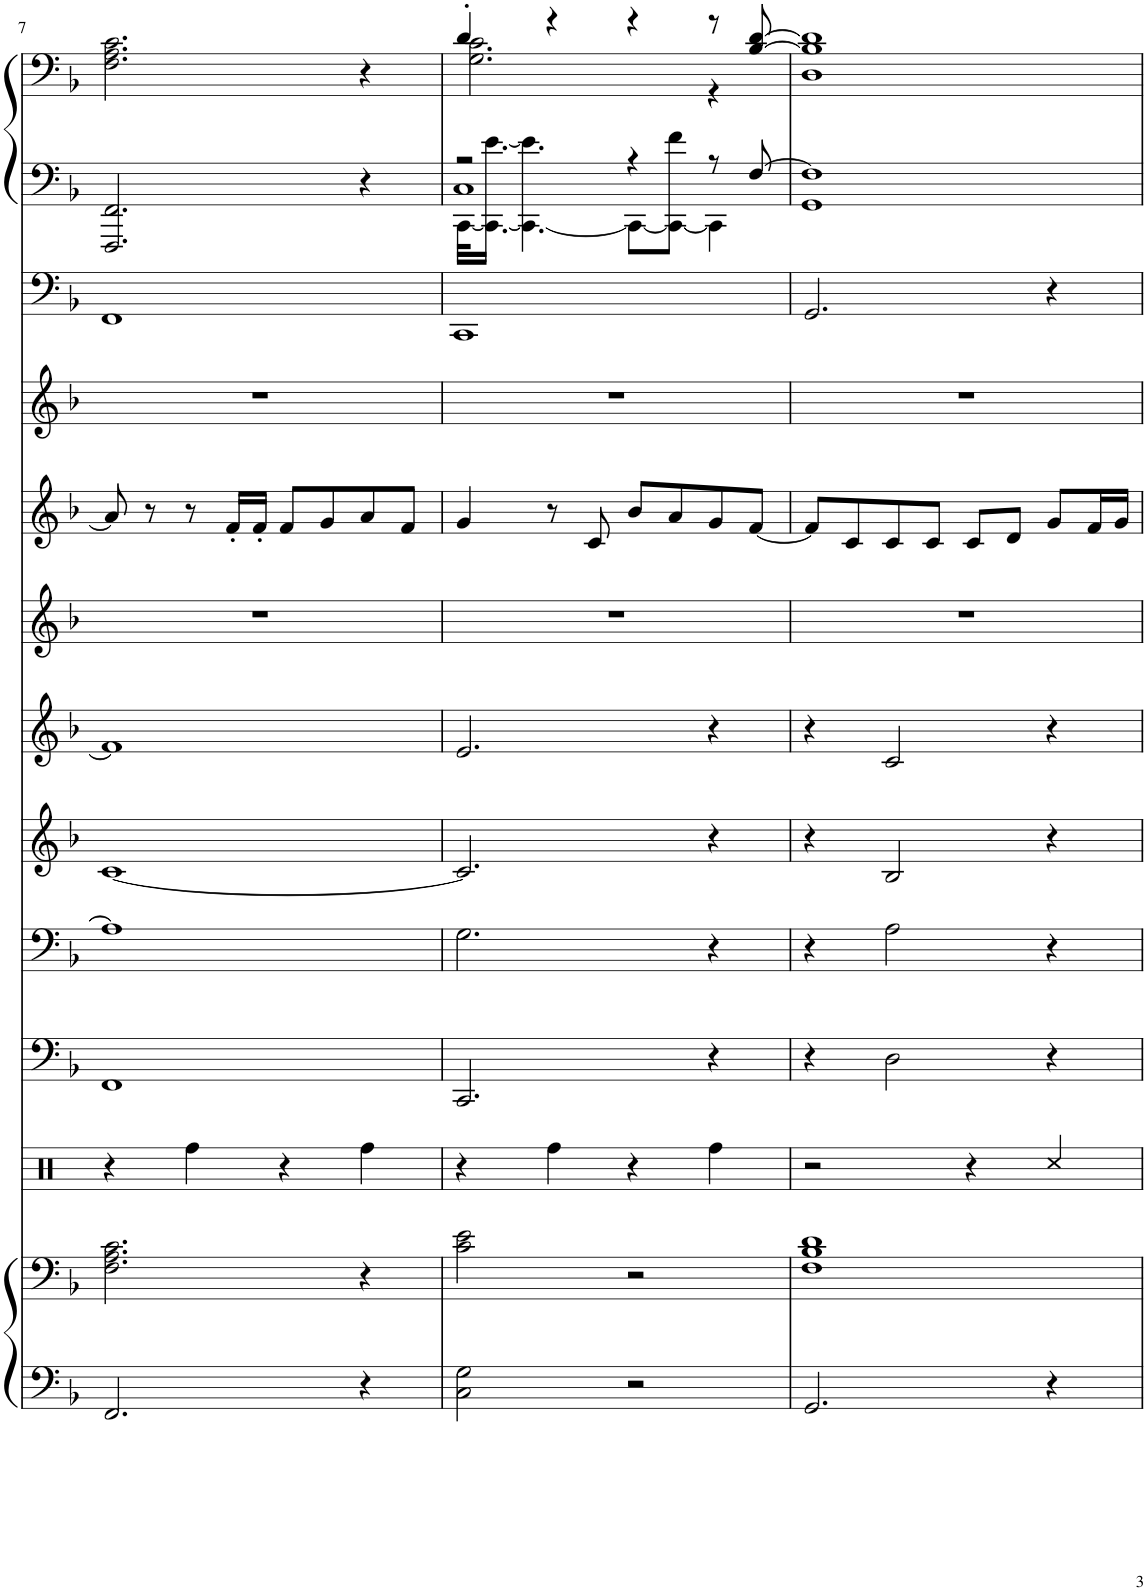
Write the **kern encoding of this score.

**kern	**kern	**kern	**kern	**kern	**kern	**kern	**kern	**kern	**kern	**kern	**kern	**kern
*part11	*part11	*part10	*part9	*part8	*part7	*part6	*part5	*part4	*part3	*part2	*part1	*part1
*staff13	*staff12	*staff11	*staff10	*staff9	*staff8	*staff7	*staff6	*staff5	*staff4	*staff3	*staff2	*staff1
*I"Grand Piano, Chords	*	*I"Percussion, Drums	*I"Strings 1, Cello	*I"Strings 1, Viola	*I"Strings 1, Violin 2	*I"Strings 1, Violin 1	*I"Choir Aahs, Choir Aahs	*I"Tenor Sax, Vocal Guide	*I"Clean Guitar, Clean Guitar	*I"Fingered Bass, Fingered Bass	*I"Grand Piano, Piano 1	*
*I'Pno	*	*	*I'Str	*I'Str	*I'Str	*I'Str	*I'Ch	*I'T Sax	*	*	*I'Pno	*
!!LO:PB:g=z
*clefF4	*clefF4	*clefX	*clefF4	*clefF4	*clefG2	*clefG2	*clefG2	*clefG2	*clefG2	*clefF4	*clefF4	*clefF4
*	*	*	*	*	*	*	*	*Trd8c14	*	*	*	*
*k[b-]	*k[b-]	*k[]	*k[b-]	*k[b-]	*k[b-]	*k[b-]	*k[b-]	*k[b-]	*k[b-]	*k[b-]	*k[b-]	*k[b-]
*M4/4	*M4/4	*M4/4	*M4/4	*M4/4	*M4/4	*M4/4	*M4/4	*M4/4	*M4/4	*M4/4	*M4/4	*M4/4
=7	=7	=7	=7	=7	=7	=7	=7	=7	=7	=7	=7	=7
2.FF/	2.F\ 2.A\ 2.c\	4r	1FF	1A]	[1c	1f]	1r	8a/]	1r	1FF	2.FFF/ 2.FF/	2.F\ 2.A\ 2.c\
.	.	.	.	.	.	.	.	8r	.	.	.	.
.	.	4Rff\	.	.	.	.	.	8r	.	.	.	.
.	.	.	.	.	.	.	.	16f'/LL	.	.	.	.
.	.	.	.	.	.	.	.	16f'/JJ	.	.	.	.
.	.	4r	.	.	.	.	.	8f/L	.	.	.	.
.	.	.	.	.	.	.	.	8g/	.	.	.	.
4r	4r	4Rff\	.	.	.	.	.	8a/	.	.	4r	4r
.	.	.	.	.	.	.	.	8f/J	.	.	.	.
=8	=8	=8	=8	=8	=8	=8	=8	=8	=8	=8	=8	=8
*	*	*	*	*	*	*	*	*	*	*	*^	*^
*	*	*	*	*	*	*	*	*	*	*	*	*^	*	*
2C\ 2G\	2c\ 2e\	4r	2.CC/	2.G\	2.c/]	2.e/	1r	4g/	1r	1CC	2r	[32CC\KLL	1C	4d'/	2.G\ 2.c\
.	.	.	.	.	.	.	.	.	.	.	.	16.CC\_ [16.e\JJ	.	.	.
.	.	.	.	.	.	.	.	.	.	.	.	4.CC\_ 4.e\]	.	.	.
.	.	4Rff\	.	.	.	.	.	8r	.	.	.	.	.	4r	.
.	.	.	.	.	.	.	.	8c/	.	.	.	.	.	.	.
2r	2r	4r	.	.	.	.	.	8b-/L	.	.	4r	8CC\L_	.	4r	.
.	.	.	.	.	.	.	.	8a/	.	.	.	8CC\_ 8f\J	.	.	.
.	.	4Rff\	4r	4r	4r	4r	.	8g/	.	.	8r	4CC\]	.	8r	4r
.	.	.	.	.	.	.	.	[8f/J	.	.	[8F/	.	.	[8B-/ [8d/	.
*	*	*	*	*	*	*	*	*	*	*	*	*v	*v	*	*
=9	=9	=9	=9	=9	=9	=9	=9	=9	=9	=9	=9	=9	=9	=9
2.GG/	1F 1B- 1d	2r	4r	4r	4r	4r	1r	8f/L]	1r	2.GG/	1F]	1GG	1B-] 1d]	1D
.	.	.	.	.	.	.	.	8c/	.	.	.	.	.	.
.	.	.	2D\	2A\	2B-/	2c/	.	8c/	.	.	.	.	.	.
.	.	.	.	.	.	.	.	8c/J	.	.	.	.	.	.
.	.	4r	.	.	.	.	.	8c/L	.	.	.	.	.	.
.	.	.	.	.	.	.	.	8d/J	.	.	.	.	.	.
4r	.	4Rcc/	4r	4r	4r	4r	.	8g/L	.	4r	.	.	.	.
.	.	.	.	.	.	.	.	16f/L	.	.	.	.	.	.
.	.	.	.	.	.	.	.	16g/JJ	.	.	.	.	.	.
*	*	*	*	*	*	*	*	*	*	*	*v	*v	*	*
*	*	*	*	*	*	*	*	*	*	*	*	*v	*v
=	=	=	=	=	=	=	=	=	=	=	=	=
*-	*-	*-	*-	*-	*-	*-	*-	*-	*-	*-	*-	*-
